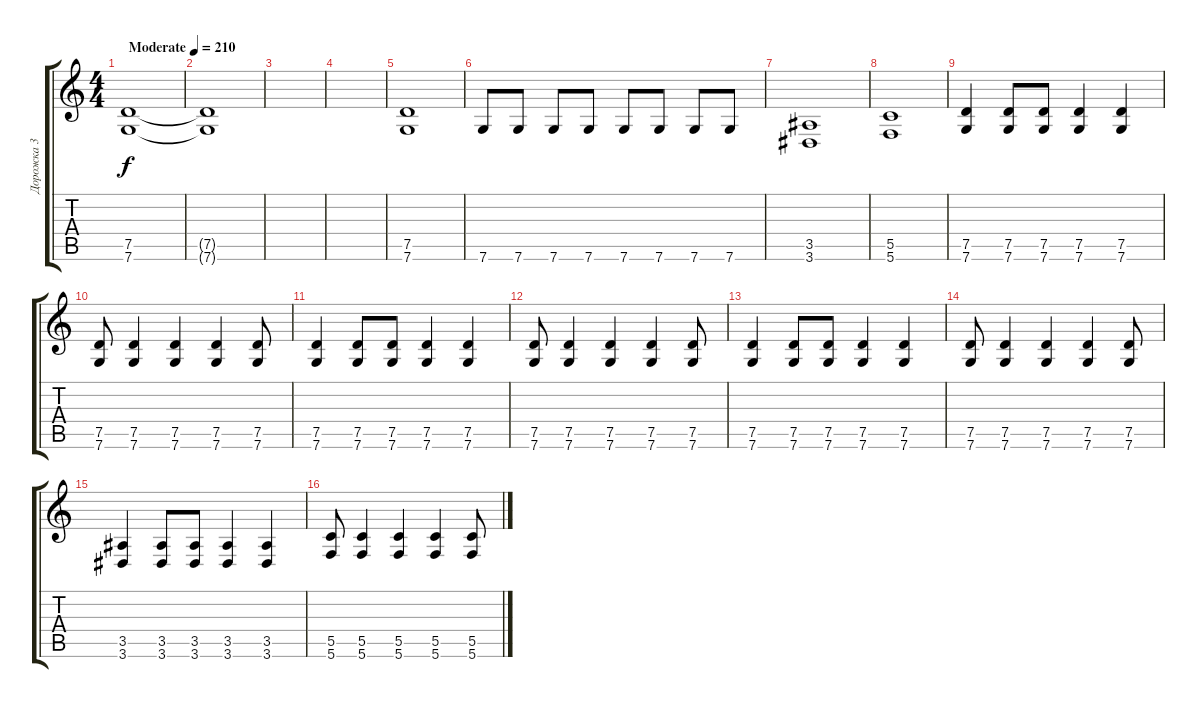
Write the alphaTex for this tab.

\track ("Дорожка 3" "Дорожка 3") {instrument distortionguitar}
\staff {score tabs}
\tuning (D4 A3 F3 C3 G2 C2) {hide}
\ts (4 4)
\tempo (210 "Moderate")
\clef g2
\ks c
(7.5 7.6).1{dy f instrument distortionguitar} |
(7.5{t} 7.6{t}).1 |
|
|
(7.5 7.6).1 |
7.6.8 7.6.8 7.6.8 7.6.8 7.6.8 7.6.8 7.6.8 7.6.8 |
(3.5 3.6).1 |
(5.5 5.6).1 |
(7.5 7.6).4 (7.5 7.6).8 (7.5 7.6).8 (7.5 7.6).4 (7.5 7.6).4 |
(7.5 7.6).8 (7.5 7.6).4 (7.5 7.6).4 (7.5 7.6).4 (7.5 7.6).8 |
(7.5 7.6).4 (7.5 7.6).8 (7.5 7.6).8 (7.5 7.6).4 (7.5 7.6).4 |
(7.5 7.6).8 (7.5 7.6).4 (7.5 7.6).4 (7.5 7.6).4 (7.5 7.6).8 |
(7.5 7.6).4 (7.5 7.6).8 (7.5 7.6).8 (7.5 7.6).4 (7.5 7.6).4 |
(7.5 7.6).8 (7.5 7.6).4 (7.5 7.6).4 (7.5 7.6).4 (7.5 7.6).8 |
(3.5 3.6).4 (3.5 3.6).8 (3.5 3.6).8 (3.5 3.6).4 (3.5 3.6).4 |
(5.5 5.6).8 (5.5 5.6).4 (5.5 5.6).4 (5.5 5.6).4 (5.5 5.6).8
